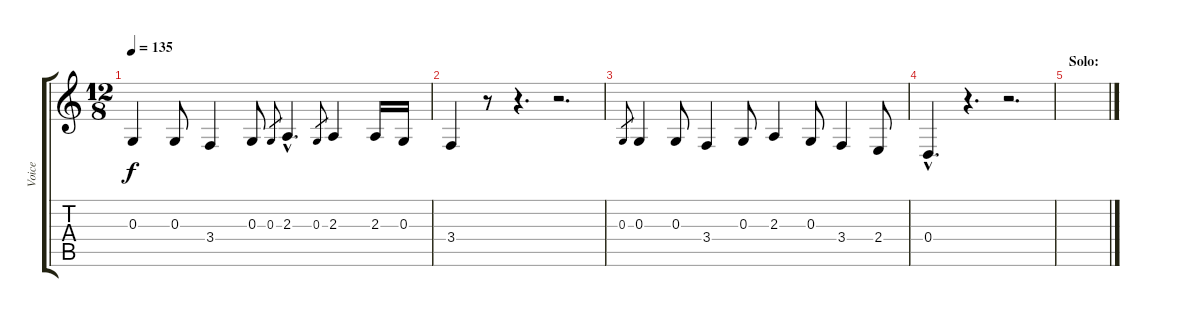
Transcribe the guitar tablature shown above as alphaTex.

\track ("Voice" "Voice") {instrument baritonesax}
\staff {score tabs}
\tuning (E4 B3 G3 D3 A2 E2) {hide}
\ts (12 8)
\tempo 135
\clef g2
\ks c
0.3.4{dy f} 0.3.8 3.4.4 0.3.8 0.3.8{gr} 2.3{hac}.4{d} 0.3.8{gr} 2.3.4 2.3.16 0.3.16 |
3.4.4 r.8 r.4{d} r.2{d} |
0.3.8{gr} 0.3.4 0.3.8 3.4.4 0.3.8 2.3.4 0.3.8 3.4.4 2.4.8 |
0.4{hac}.4{d} r.4{d} r.2{d} |
\section ("" "Solo:")
